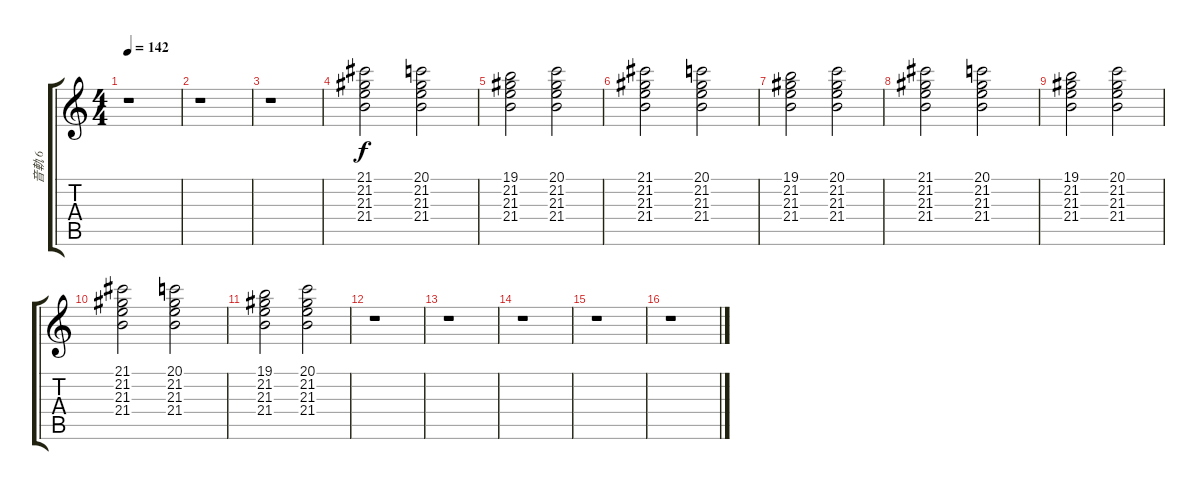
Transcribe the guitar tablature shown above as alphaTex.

\track ("音軌 6" "音軌 6") {instrument rockorgan}
\staff {score tabs}
\tuning (E4 B3 G3 D3 A2 E2) {hide}
\ts (4 4)
\tempo 142
\clef g2
\ks c
r.1{dy f} |
r.1 |
r.1 |
(21.1 21.2 21.3 21.4).2 (20.1 21.2 21.3 21.4).2 |
(19.1 21.2 21.3 21.4).2 (20.1 21.2 21.3 21.4).2 |
(21.1 21.2 21.3 21.4).2 (20.1 21.2 21.3 21.4).2 |
(19.1 21.2 21.3 21.4).2 (20.1 21.2 21.3 21.4).2 |
(21.1 21.2 21.3 21.4).2 (20.1 21.2 21.3 21.4).2 |
(19.1 21.2 21.3 21.4).2 (20.1 21.2 21.3 21.4).2 |
(21.1 21.2 21.3 21.4).2 (20.1 21.2 21.3 21.4).2 |
(19.1 21.2 21.3 21.4).2 (20.1 21.2 21.3 21.4).2 |
r.1 |
r.1 |
r.1 |
r.1 |
r.1
